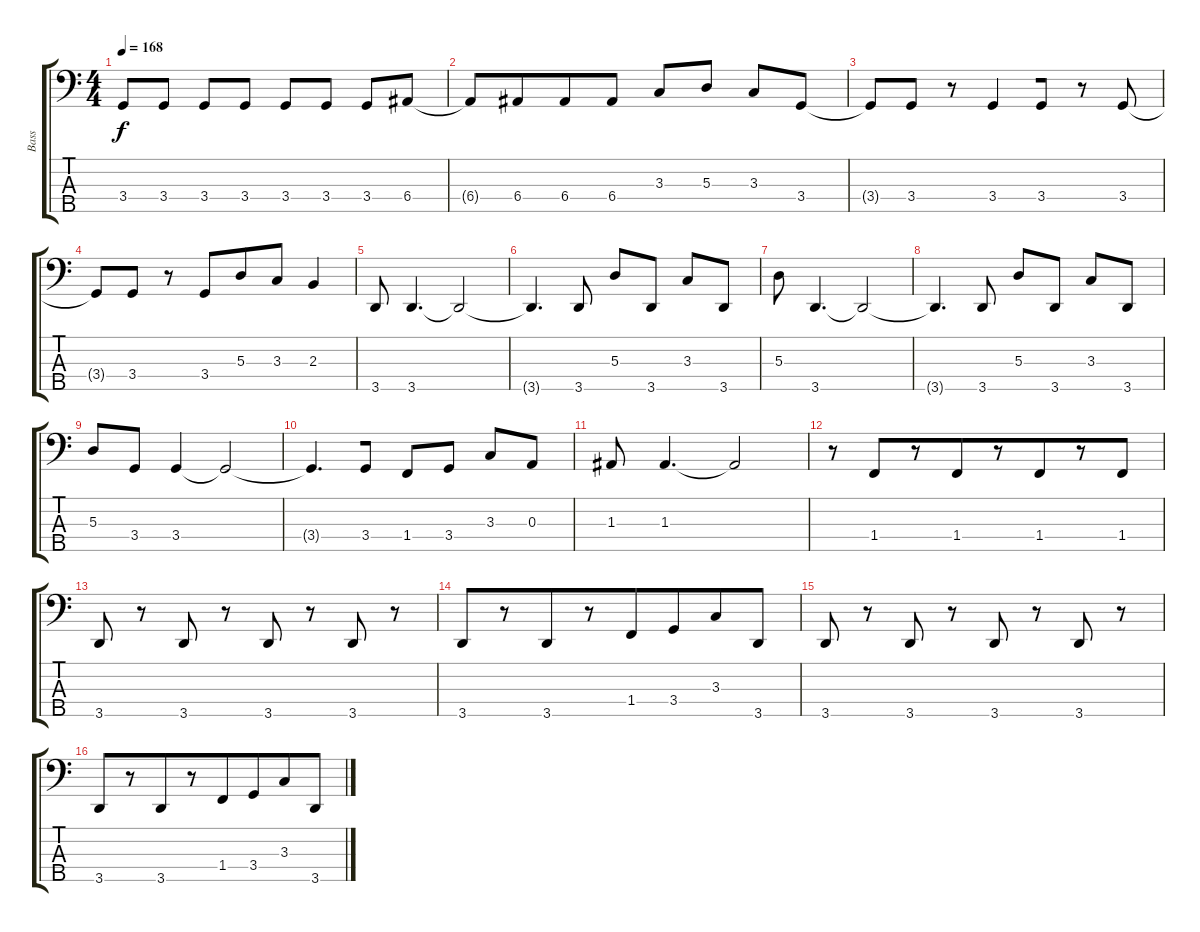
\track ("Bass" "Bass") {instrument electricbassfinger}
\staff {score tabs}
\tuning (G2 D2 A1 E1 B0) {hide}
\ts (4 4)
\tempo 168
\clef f4
\ks c
3.4.8{dy f} 3.4.8 3.4.8 3.4.8 3.4.8 3.4.8 3.4.8 6.4.8 |
6.4{t}.8{beam merge} 6.4.8{beam merge} 6.4.8{beam merge} 6.4.8 3.3.8 5.3.8 3.3.8 3.4.8 |
3.4{t}.8 3.4.8 r.8 3.4.4{beam merge} 3.4.8 r.8{beam merge} 3.4.8 |
3.4{t}.8 3.4.8 r.8 3.4.8{beam merge} 5.3.8{beam merge} 3.3.8 2.3.4 |
3.5.8 3.5.4{d} 3.5{t}.2 |
3.5{t}.4{d} 3.5.8 5.3.8 3.5.8 3.3.8 3.5.8 |
5.3.8 3.5.4{d} 3.5{t}.2 |
3.5{t}.4{d} 3.5.8 5.3.8 3.5.8 3.3.8 3.5.8 |
5.3.8 3.4.8{beam merge} 3.4.4 3.4{t}.2 |
3.4{t}.4{d beam merge} 3.4.8 1.4.8 3.4.8 3.3.8{beam merge} 0.3.8 |
1.3.8 1.3.4{d beam merge} 1.3{t}.2 |
r.8{beam merge} 1.4.8{beam merge} r.8 1.4.8{beam merge} r.8{beam merge} 1.4.8{beam merge} r.8{beam merge} 1.4.8 |
3.5.8 r.8 3.5.8 r.8 3.5.8 r.8 3.5.8 r.8 |
3.5.8{beam merge} r.8{beam merge} 3.5.8{beam merge} r.8 1.4.8 3.4.8{beam merge} 3.3.8 3.5.8 |
3.5.8 r.8{beam merge} 3.5.8 r.8{beam merge} 3.5.8 r.8{beam merge} 3.5.8 r.8 |
3.5.8{beam merge} r.8{beam merge} 3.5.8{beam merge} r.8 1.4.8 3.4.8{beam merge} 3.3.8 3.5.8
